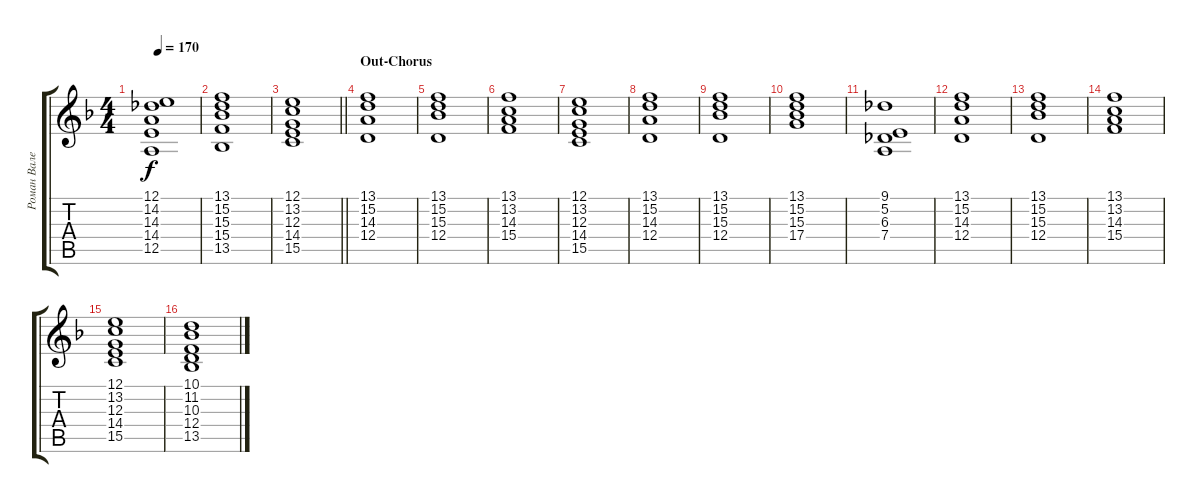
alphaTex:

\track ("Роман Валерьев" "Роман Вале") {instrument stringensemble1}
\staff {score tabs}
\tuning (E4 B3 G3 D3 A2 E2) {hide}
\ts (4 4)
\tempo 170
\clef g2
\ks f
(12.1 14.2 14.3 14.4 12.5).1{dy f} |
(13.1 15.2 15.3 15.4 13.5).1 |
\barLineRight lightlight
(12.1 13.2 12.3 14.4 15.5).1 |
\section ("" "Out-Chorus")
(13.1 15.2 14.3 12.4).1 |
(13.1 15.2 15.3 12.4).1 |
(13.1 13.2 14.3 15.4).1 |
(12.1 13.2 12.3 14.4 15.5).1 |
(13.1 15.2 14.3 12.4).1 |
(13.1 15.2 15.3 12.4).1 |
(13.1 15.2 15.3 17.4).1 |
(9.1 5.2 6.3 7.4).1 |
(13.1 15.2 14.3 12.4).1 |
(13.1 15.2 15.3 12.4).1 |
(13.1 13.2 14.3 15.4).1 |
(12.1 13.2 12.3 14.4 15.5).1 |
(10.1 11.2 10.3 12.4 13.5).1
